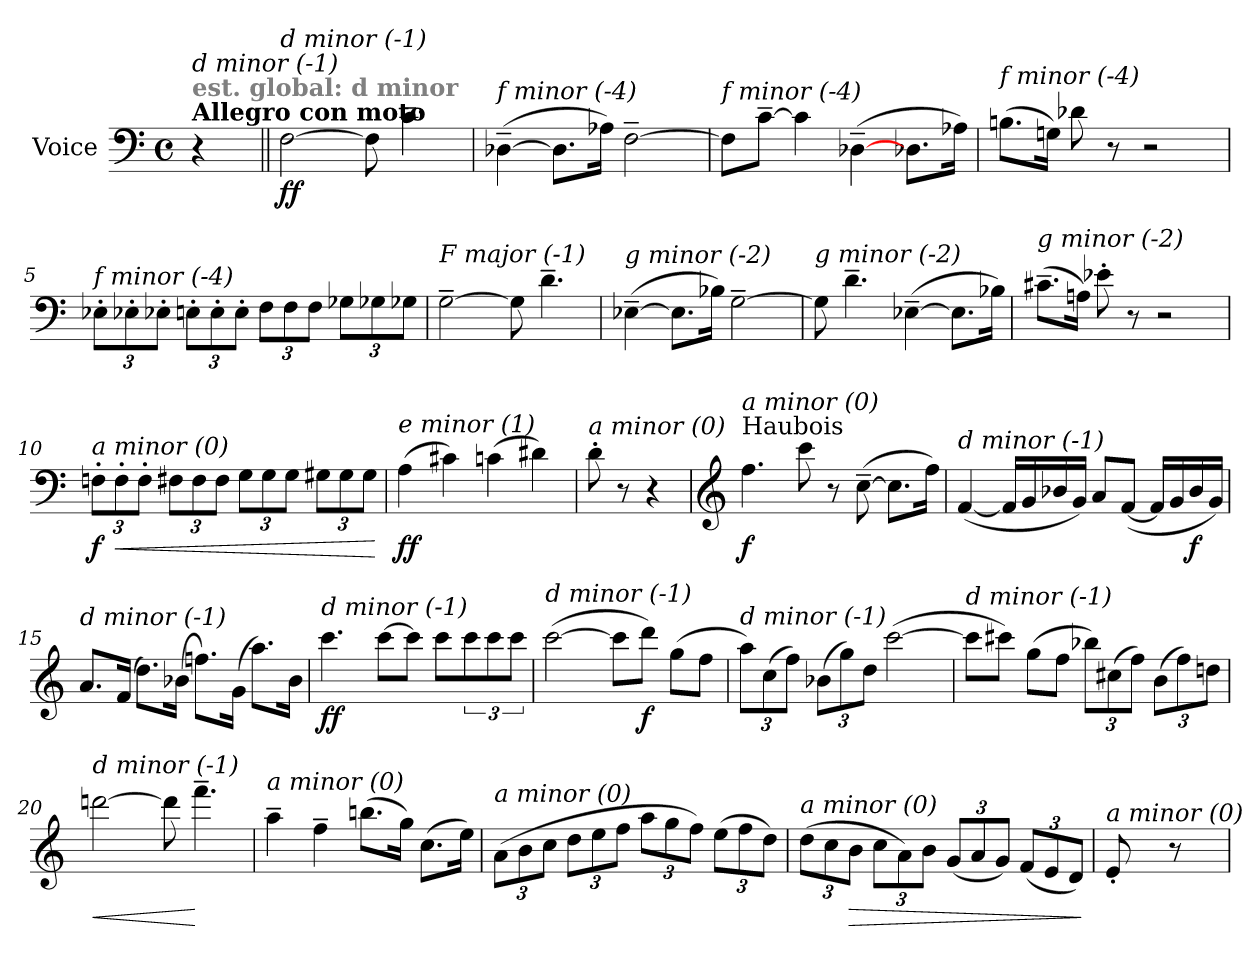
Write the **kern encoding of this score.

**kern	**dynam
*part1	*part1
*staff1	*staff1
*I"Voice	*
*clefF4	*
*k[]	*
*C:	*
*M4/4	*
*met(c)	*
=	=
!LO:TX:a:B:t=Allegro con moto	!
!LO:TX:a:B:color=#808080:t=est. global&colon; d minor	!
!LO:TX:i:t=d minor (-1)	!
4r	.
=1||	=1||
!LO:TX:i:t=d minor (-1)	!
!	!LO:DY:b
[2F\	ff
8F\]	.
*MM138	*
4.c~>\	.
=2	=2
!LO:TX:i:t=f minor (-4)	!
(>[4D-X~>\	.
8.D-\L]	.
16A-X\Jk)	.
[2F~>\	.
=3	=3
!LO:TX:i:t=f minor (-4)	!
8F\L]	.
[8c~>\J	.
4c\]	.
(>[4D-X~>\	.
8.D-Xi\L	.
16A-Xi\Jk)	.
=4	=4
!LO:TX:i:t=f minor (-4)	!
(>8.Bn\L	.
16Gn\Jk)	.
8d-Xi\	.
8r	.
2r	.
!!LO:LB:g=z
=5	=5
!LO:TX:i:t=f minor (-4)	!
12E-X'>i\L	.
12E-X'>i\	.
12E-X'>i\J	.
12E'>\L	.
12E'>\	.
12E'>\J	.
12F\L	.
12F\	.
12F\J	.
12G-Xi\L	.
12G-Xi\	.
12G-Xi\J	.
!!LO:LB:g=z
=6	=6
!LO:TX:i:t=F major (-1)	!
[2G~>\	.
8G\]	.
4.d~>\	.
=7	=7
!LO:TX:i:t=g minor (-2)	!
(>[4E-X~>\	.
8.E-\L]	.
16B-X\Jk)	.
[2G~>\	.
=8	=8
!LO:TX:i:t=g minor (-2)	!
8G\]	.
4.d~>\	.
(>[4E-X~>\	.
8.E-\L]	.
16B-X\Jk)	.
=9	=9
!LO:TX:i:t=g minor (-2)	!
(>8.c#X~>\L	.
16An\Jk)	.
8e-X'>i\	.
8r	.
2r	.
=10	=10
*Xbrackettup	*
!LO:TX:i:t=a minor (0)	!
!	!LO:DY:b
12Fn'>\L	f
!	!LO:HP:b
12F'>\	<
12F'>\J	.
*brackettup	*
12F#X\L	.
12F#\	.
12F#\J	.
12G\L	.
12G\	.
12G\J	.
12G#X\L	.
12G#\	.
12G#\J	.
.	[
!!LO:LB:g=z
=11	=11
!LO:TX:i:t=e minor (1)	!
!	!LO:DY:b
(>4A\	ff
4c#X\)	.
(>4cn\	.
4d#Xi\)	.
=12	=12
!LO:TX:i:t=a minor (0)	!
8d'>\	.
8r	.
4r	.
=13	=13
*clefG2	*
!LO:TX:a:t=Haubois	!
!LO:TX:i:t=a minor (0)	!
!	!LO:DY:b
4.ff\	f
8ccc\	.
8r	.
(>[8cc~>\	.
8.cc\L]	.
16ff\Jk)	.
=14	=14
!LO:TX:i:t=d minor (-1)	!
(<[4f/	.
16f/LL]	.
16g/	.
16b-X/	.
16g/JJ)	.
8a/L	.
(<[8f/J	.
16f/LL]	.
16g/	.
!	!LO:DY:b
16b-/	f
16g/JJ)	.
!!LO:LB:g=z
=15	=15
!LO:TX:i:t=d minor (-1)	!
8.a/L	.
(16f/Jk	.
8.dd\L)	.
(>16b-X\Jk	.
8.ffn\L)	.
(>16g\Jk	.
8.aa\L)	.
16b-\Jk	.
!!LO:LB:g=z
=16	=16
!LO:TX:i:t=d minor (-1)	!
!	!LO:DY:b
4.ccc\	ff
[8ccc\L	.
8ccc\J]	.
8ccc\L	.
12ccc\	.
12ccc\	.
12ccc\J	.
=17	=17
!LO:TX:i:t=d minor (-1)	!
(>[2ccc\	.
8ccc\L]	.
!	!LO:DY:b
8ddd\J)	f
(>8gg\L	.
8ff\J	.
=18	=18
!LO:TX:i:t=d minor (-1)	!
12aa\L)	.
(>12cc\	.
12ff\J)	.
(>12b-X\L	.
12gg\)	.
12dd\J	.
(>[2ccc\	.
=19	=19
!LO:TX:i:t=d minor (-1)	!
8ccc\L]	.
8ccc#Xi\J)	.
(>8gg\L	.
8ff\J	.
12bb-X\L)	.
(>12cc#Xi\	.
12ff\J)	.
(>12b\L	.
12ff\)	.
12ddn\J	.
!!LO:LB:g=z
=20	=20
!LO:TX:i:t=d minor (-1)	!
!	!LO:HP:b
[2dddn\	<
8ddd\]	.
4.fff~>\	[
=21	=21
!LO:TX:i:t=a minor (0)	!
4aa~>\	.
4ff~>\	.
(>8.bbn\L	.
16gg\Jk)	.
(>8.cc\L	.
16ee\Jk)	.
=22	=22
!LO:TX:i:t=a minor (0)	!
(>12a\L	.
12b\	.
12cc\J	.
12dd\L	.
12ee\	.
12ff\J	.
12aa\L	.
12gg\	.
12ff\J)	.
(>12ee\L	.
12ff\	.
12dd\J)	.
=23	=23
!LO:TX:i:t=a minor (0)	!
(>12dd\L	.
12cc\	.
!	!LO:HP:b
12b\J	>
12cc\L	.
12a\)	.
12b\J	.
(<12g/L	.
12a/	.
12g/J)	.
(<12f/L	.
12e/	.
12d/J)	.
.	]
!!LO:LB:g=z
=24	=24
!LO:TX:i:t=a minor (0)	!
8e'</	.
8r	.
=	=
*-	*-
